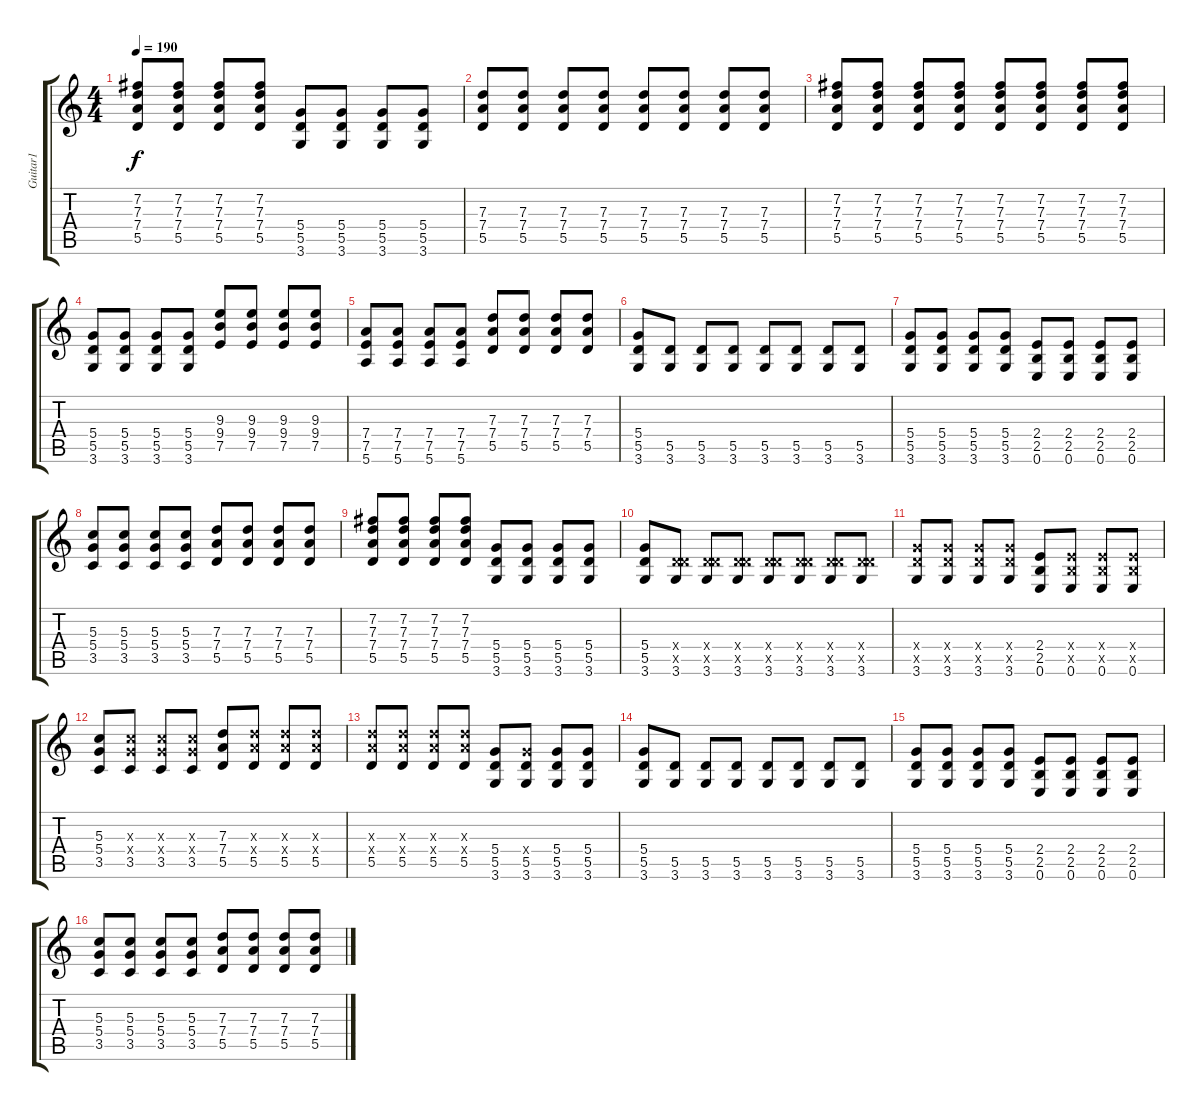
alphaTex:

\track ("Guitar1" "Guitar1") {instrument overdrivenguitar}
\staff {score tabs}
\tuning (E4 B3 G3 D3 A2 E2) {hide}
\ts (4 4)
\tempo 190
\clef g2
\ks c
(7.2 7.3 7.4 5.5).8{dy f} (7.2 7.3 7.4 5.5).8 (7.2 7.3 7.4 5.5).8 (7.2 7.3 7.4 5.5).8 (5.4 5.5 3.6).8 (5.4 5.5 3.6).8 (5.4 5.5 3.6).8 (5.4 5.5 3.6).8 |
(7.3 7.4 5.5).8 (7.3 7.4 5.5).8 (7.3 7.4 5.5).8 (7.3 7.4 5.5).8 (7.3 7.4 5.5).8 (7.3 7.4 5.5).8 (7.3 7.4 5.5).8 (7.3 7.4 5.5).8 |
(7.2 7.3 7.4 5.5).8 (7.2 7.3 7.4 5.5).8 (7.2 7.3 7.4 5.5).8 (7.2 7.3 7.4 5.5).8 (7.2 7.3 7.4 5.5).8 (7.2 7.3 7.4 5.5).8 (7.2 7.3 7.4 5.5).8 (7.2 7.3 7.4 5.5).8 |
(5.4 5.5 3.6).8 (5.4 5.5 3.6).8 (5.4 5.5 3.6).8 (5.4 5.5 3.6).8 (9.3 9.4 7.5).8 (9.3 9.4 7.5).8 (9.3 9.4 7.5).8 (9.3 9.4 7.5).8 |
(7.4 7.5 5.6).8 (7.4 7.5 5.6).8 (7.4 7.5 5.6).8 (7.4 7.5 5.6).8 (7.3 7.4 5.5).8 (7.3 7.4 5.5).8 (7.3 7.4 5.5).8 (7.3 7.4 5.5).8 |
(5.4 5.5 3.6).8 (5.5 3.6).8 (5.5 3.6).8 (5.5 3.6).8 (5.5 3.6).8 (5.5 3.6).8 (5.5 3.6).8 (5.5 3.6).8 |
(5.4 5.5 3.6).8 (5.4 5.5 3.6).8 (5.4 5.5 3.6).8 (5.4 5.5 3.6).8 (2.4 2.5 0.6).8 (2.4 2.5 0.6).8 (2.4 2.5 0.6).8 (2.4 2.5 0.6).8 |
(5.3 5.4 3.5).8 (5.3 5.4 3.5).8 (5.3 5.4 3.5).8 (5.3 5.4 3.5).8 (7.3 7.4 5.5).8 (7.3 7.4 5.5).8 (7.3 7.4 5.5).8 (7.3 7.4 5.5).8 |
(7.2 7.3 7.4 5.5).8 (7.2 7.3 7.4 5.5).8 (7.2 7.3 7.4 5.5).8 (7.2 7.3 7.4 5.5).8 (5.4 5.5 3.6).8 (5.4 5.5 3.6).8 (5.4 5.5 3.6).8 (5.4 5.5 3.6).8 |
(5.4 5.5 3.6).8 (0.4{x} 5.5{x} 3.6).8 (0.4{x} 5.5{x} 3.6).8 (0.4{x} 5.5{x} 3.6).8 (0.4{x} 5.5{x} 3.6).8 (0.4{x} 5.5{x} 3.6).8 (0.4{x} 5.5{x} 3.6).8 (0.4{x} 5.5{x} 3.6).8 |
(5.4{x} 5.5{x} 3.6).8 (5.4{x} 5.5{x} 3.6).8 (5.4{x} 5.5{x} 3.6).8 (5.4{x} 5.5{x} 3.6).8 (2.4 2.5 0.6).8 (2.4{x} 2.5{x} 0.6).8 (2.4{x} 2.5{x} 0.6).8 (2.4{x} 2.5{x} 0.6).8 |
(5.3 5.4 3.5).8 (5.3{x} 5.4{x} 3.5).8 (5.3{x} 5.4{x} 3.5).8 (5.3{x} 5.4{x} 3.5).8 (7.3 7.4 5.5).8 (7.3{x} 7.4{x} 5.5).8 (7.3{x} 7.4{x} 5.5).8 (7.3{x} 7.4{x} 5.5).8 |
(7.3{x} 7.4{x} 5.5).8 (7.3{x} 7.4{x} 5.5).8 (7.3{x} 7.4{x} 5.5).8 (7.3{x} 7.4{x} 5.5).8 (5.4 5.5 3.6).8 (5.4{x} 5.5 3.6).8 (5.4 5.5 3.6).8 (5.4 5.5 3.6).8 |
(5.4 5.5 3.6).8 (5.5 3.6).8 (5.5 3.6).8 (5.5 3.6).8 (5.5 3.6).8 (5.5 3.6).8 (5.5 3.6).8 (5.5 3.6).8 |
(5.4 5.5 3.6).8 (5.4 5.5 3.6).8 (5.4 5.5 3.6).8 (5.4 5.5 3.6).8 (2.4 2.5 0.6).8 (2.4 2.5 0.6).8 (2.4 2.5 0.6).8 (2.4 2.5 0.6).8 |
(5.3 5.4 3.5).8 (5.3 5.4 3.5).8 (5.3 5.4 3.5).8 (5.3 5.4 3.5).8 (7.3 7.4 5.5).8 (7.3 7.4 5.5).8 (7.3 7.4 5.5).8 (7.3 7.4 5.5).8
